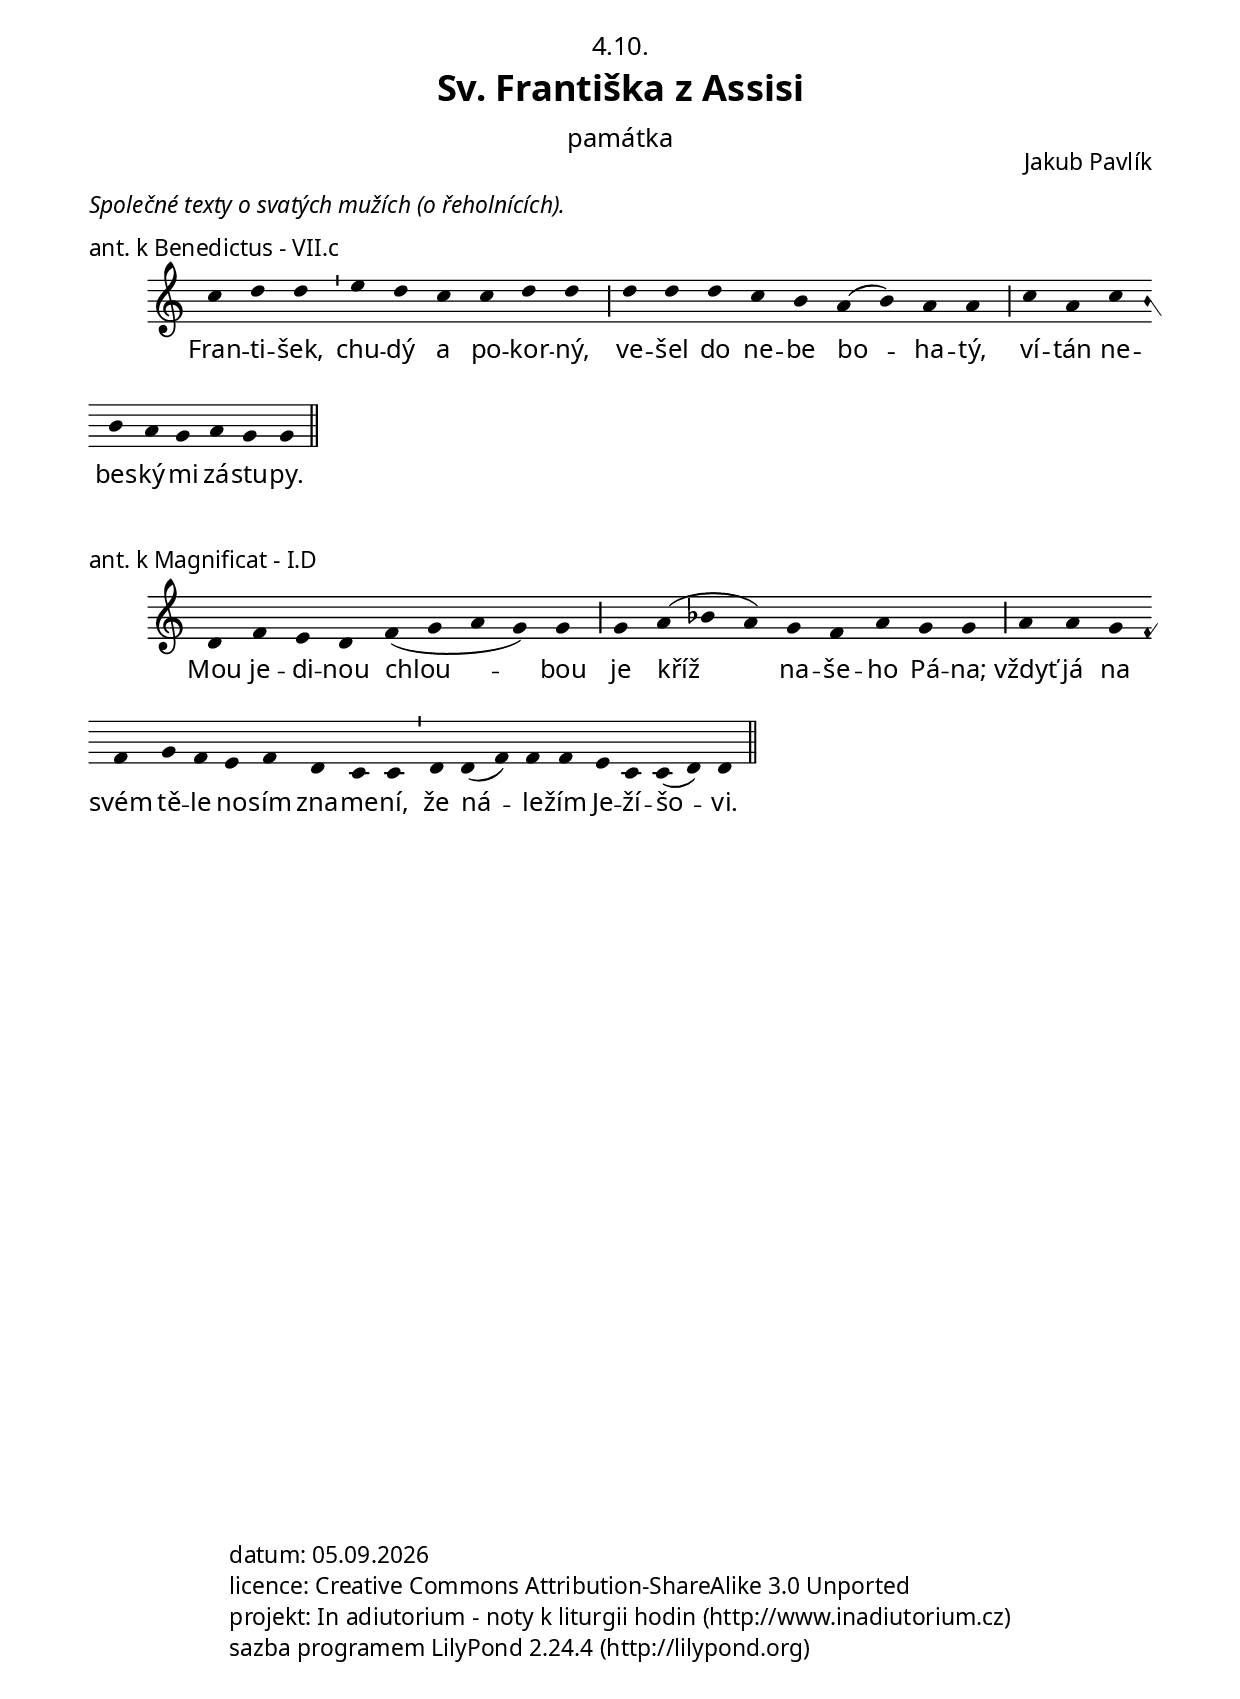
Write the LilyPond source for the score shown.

\version "2.19.83"

\include "../spolecne.ly"

\header {
  title = \markup\titleSvatek
            "Sv. Františka z Assisi"
            "památka"
            4.10.
  composer = "Jakub Pavlík"
}

\markup\communia #'(#:reholnik)

\score {
  \relative c'' {
    \choralniRezim
    c4 d d \barMin e d c c d d \barMaior
    d d d c b a( b) a a \barMaior
    c a c b a g a g g \barFinalis
  }
  \addlyrics {
    Fran -- ti -- šek, chu -- dý a po -- kor -- ný,
    ve -- šel do ne -- be bo -- ha -- tý,
    ví -- tán ne -- bes -- ký -- mi zá -- stu -- py.
  }
  \header {
    quid = "ant. k Benedictus"
    modus = "VII"
    differentia = "c"
    psalmus = ""
    fial = "sanktoral/1111martin.ly#rch-a3?jiny_text"
    id = "aben"
    piece = \markup {\sestavTitulekBezZalmu}
  }
}

\score {
  \relative c' {
    \choralniRezim
    d4 f e d f( g a g) g \barMaior
    g a( bes a) g f a g g \barMaior
    a a g f g f e f d c c \barMin
    d d( f) f f e c c( d) d \barFinalis
  }
  \addlyrics {
    Mou je -- di -- nou chlou -- bou
    je kříž na -- še -- ho Pá -- na;
    vždyť já na svém tě -- le no -- sím zna -- me -- ní,
    že ná -- le -- žím Je -- ží -- šo -- vi.
  }
  \header {
    quid = "ant. k Magnificat"
    modus = "I"
    differentia = "D"
    psalmus = ""
    fial = "sanktoral/0914povysenisvatehokrize.ly#1ne-a3?zacatek=11"
    id = "amag"
    piece = \markup {\sestavTitulekBezZalmu}
  }
}